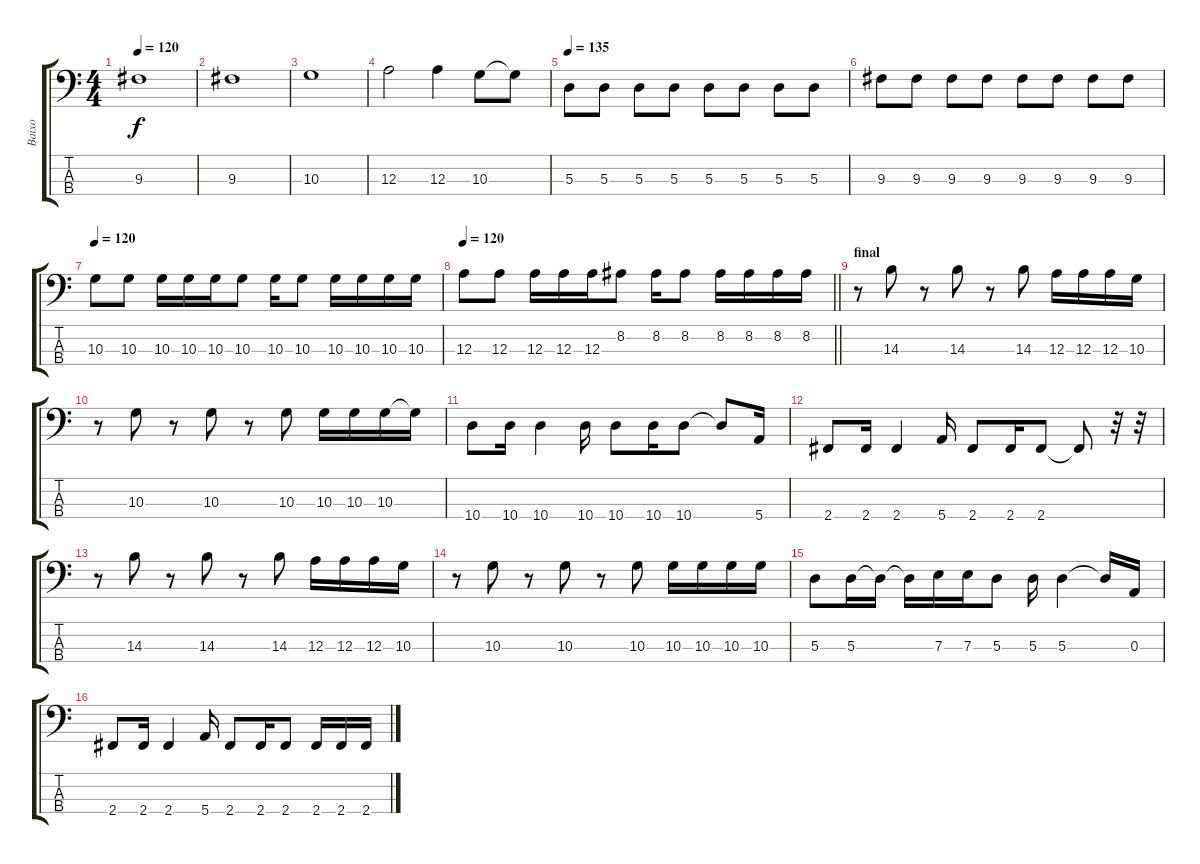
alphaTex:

\track ("Baixo" "Baixo") {instrument electricbassfinger}
\staff {score tabs}
\tuning (G2 D2 A1 E1) {hide}
\ts (4 4)
\tempo 120
\clef f4
\ks c
9.3.1{dy f} |
9.3.1 |
10.3.1 |
12.3.2 12.3.4 10.3.8 10.3{t}.8 |
\tempo 135
5.3.8 5.3.8 5.3.8 5.3.8 5.3.8 5.3.8 5.3.8 5.3.8 |
9.3.8 9.3.8 9.3.8 9.3.8 9.3.8 9.3.8 9.3.8 9.3.8 |
\tempo 120
10.3.8 10.3.8 10.3.16 10.3.16 10.3.16 10.3.8 10.3.16 10.3.8 10.3.16 10.3.16 10.3.16 10.3.16 |
\tempo 120
\barLineRight lightlight
12.3.8 12.3.8 12.3.16 12.3.16 12.3.16 8.2.8 8.2.16 8.2.8 8.2.16 8.2.16 8.2.16 8.2.16 |
\section ("" "final")
r.8 14.3.8 r.8 14.3.8 r.8 14.3.8 12.3.16 12.3.16 12.3.16 10.3.16 |
r.8 10.3.8 r.8 10.3.8 r.8 10.3.8 10.3.16 10.3.16 10.3.16 10.3{t}.16 |
10.4.8 10.4.16 10.4.4 10.4.16 10.4.8 10.4.16 10.4.8 10.4{t}.8 5.4.16 |
2.4.8 2.4.16 2.4.4 5.4.16 2.4.8 2.4.16 2.4.8 2.4{t}.8 r.32 r.32 |
r.8 14.3.8 r.8 14.3.8 r.8 14.3.8 12.3.16 12.3.16 12.3.16 10.3.16 |
r.8 10.3.8 r.8 10.3.8 r.8 10.3.8 10.3.16 10.3.16 10.3.16 10.3.16 |
5.3.8 5.3.16 5.3{t}.16 5.3{t}.16 7.3.16 7.3.16 5.3.8 5.3.16 5.3.4 5.3{t}.16 0.3.16 |
2.4.8 2.4.16 2.4.4 5.4.16 2.4.8 2.4.16 2.4.8 2.4.16 2.4.16 2.4.16
